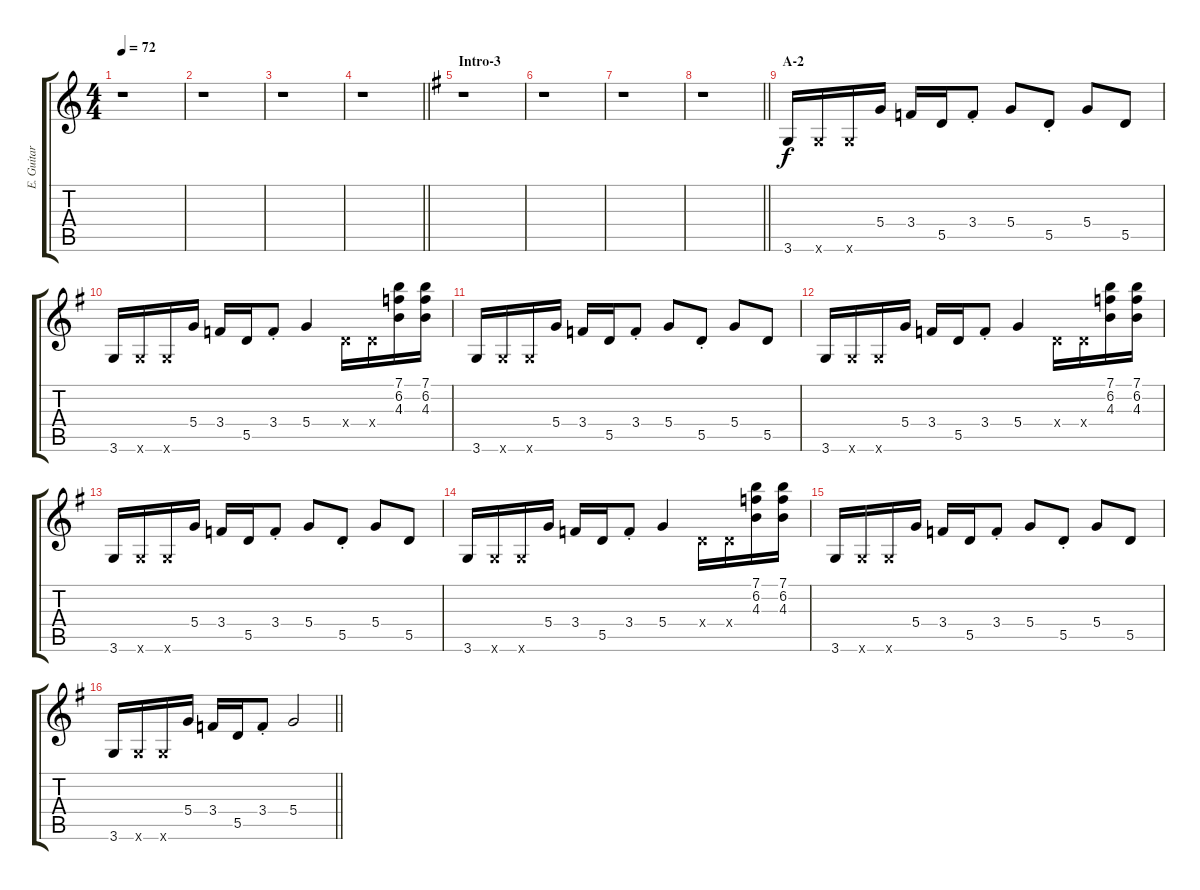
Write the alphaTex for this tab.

\track ("E. Guitar I" "E. Guitar ") {instrument overdrivenguitar}
\staff {score tabs}
\tuning (E4 B3 G3 D3 A2 E2) {hide}
\ts (4 4)
\tempo 72
\clef g2
\ks aminor
r.1{dy f} |
r.1 |
r.1 |
\barLineRight lightlight
r.1 |
\section ("" "Intro-3")
\ks g
r.1 |
r.1 |
r.1 |
\barLineRight lightlight
r.1 |
\section ("" "A-2")
3.6.16 3.6{x}.16 3.6{x}.16 5.4.16 3.4.16 5.5.16 3.4{st}.8 5.4.8 5.5{st}.8 5.4.8 5.5.8 |
3.6.16 3.6{x}.16 3.6{x}.16 5.4.16 3.4.16 5.5.16 3.4{st}.8 5.4.4 0.4{x}.16 0.4{x}.16 (7.1 6.2 4.3).16 (7.1 6.2 4.3).16 |
3.6.16 3.6{x}.16 3.6{x}.16 5.4.16 3.4.16 5.5.16 3.4{st}.8 5.4.8 5.5{st}.8 5.4.8 5.5.8 |
3.6.16 3.6{x}.16 3.6{x}.16 5.4.16 3.4.16 5.5.16 3.4{st}.8 5.4.4 0.4{x}.16 0.4{x}.16 (7.1 6.2 4.3).16 (7.1 6.2 4.3).16 |
3.6.16 3.6{x}.16 3.6{x}.16 5.4.16 3.4.16 5.5.16 3.4{st}.8 5.4.8 5.5{st}.8 5.4.8 5.5.8 |
3.6.16 3.6{x}.16 3.6{x}.16 5.4.16 3.4.16 5.5.16 3.4{st}.8 5.4.4 0.4{x}.16 0.4{x}.16 (7.1 6.2 4.3).16 (7.1 6.2 4.3).16 |
3.6.16 3.6{x}.16 3.6{x}.16 5.4.16 3.4.16 5.5.16 3.4{st}.8 5.4.8 5.5{st}.8 5.4.8 5.5.8 |
\barLineRight lightlight
3.6.16 3.6{x}.16 3.6{x}.16 5.4.16 3.4.16 5.5.16 3.4{st}.8 5.4.2
